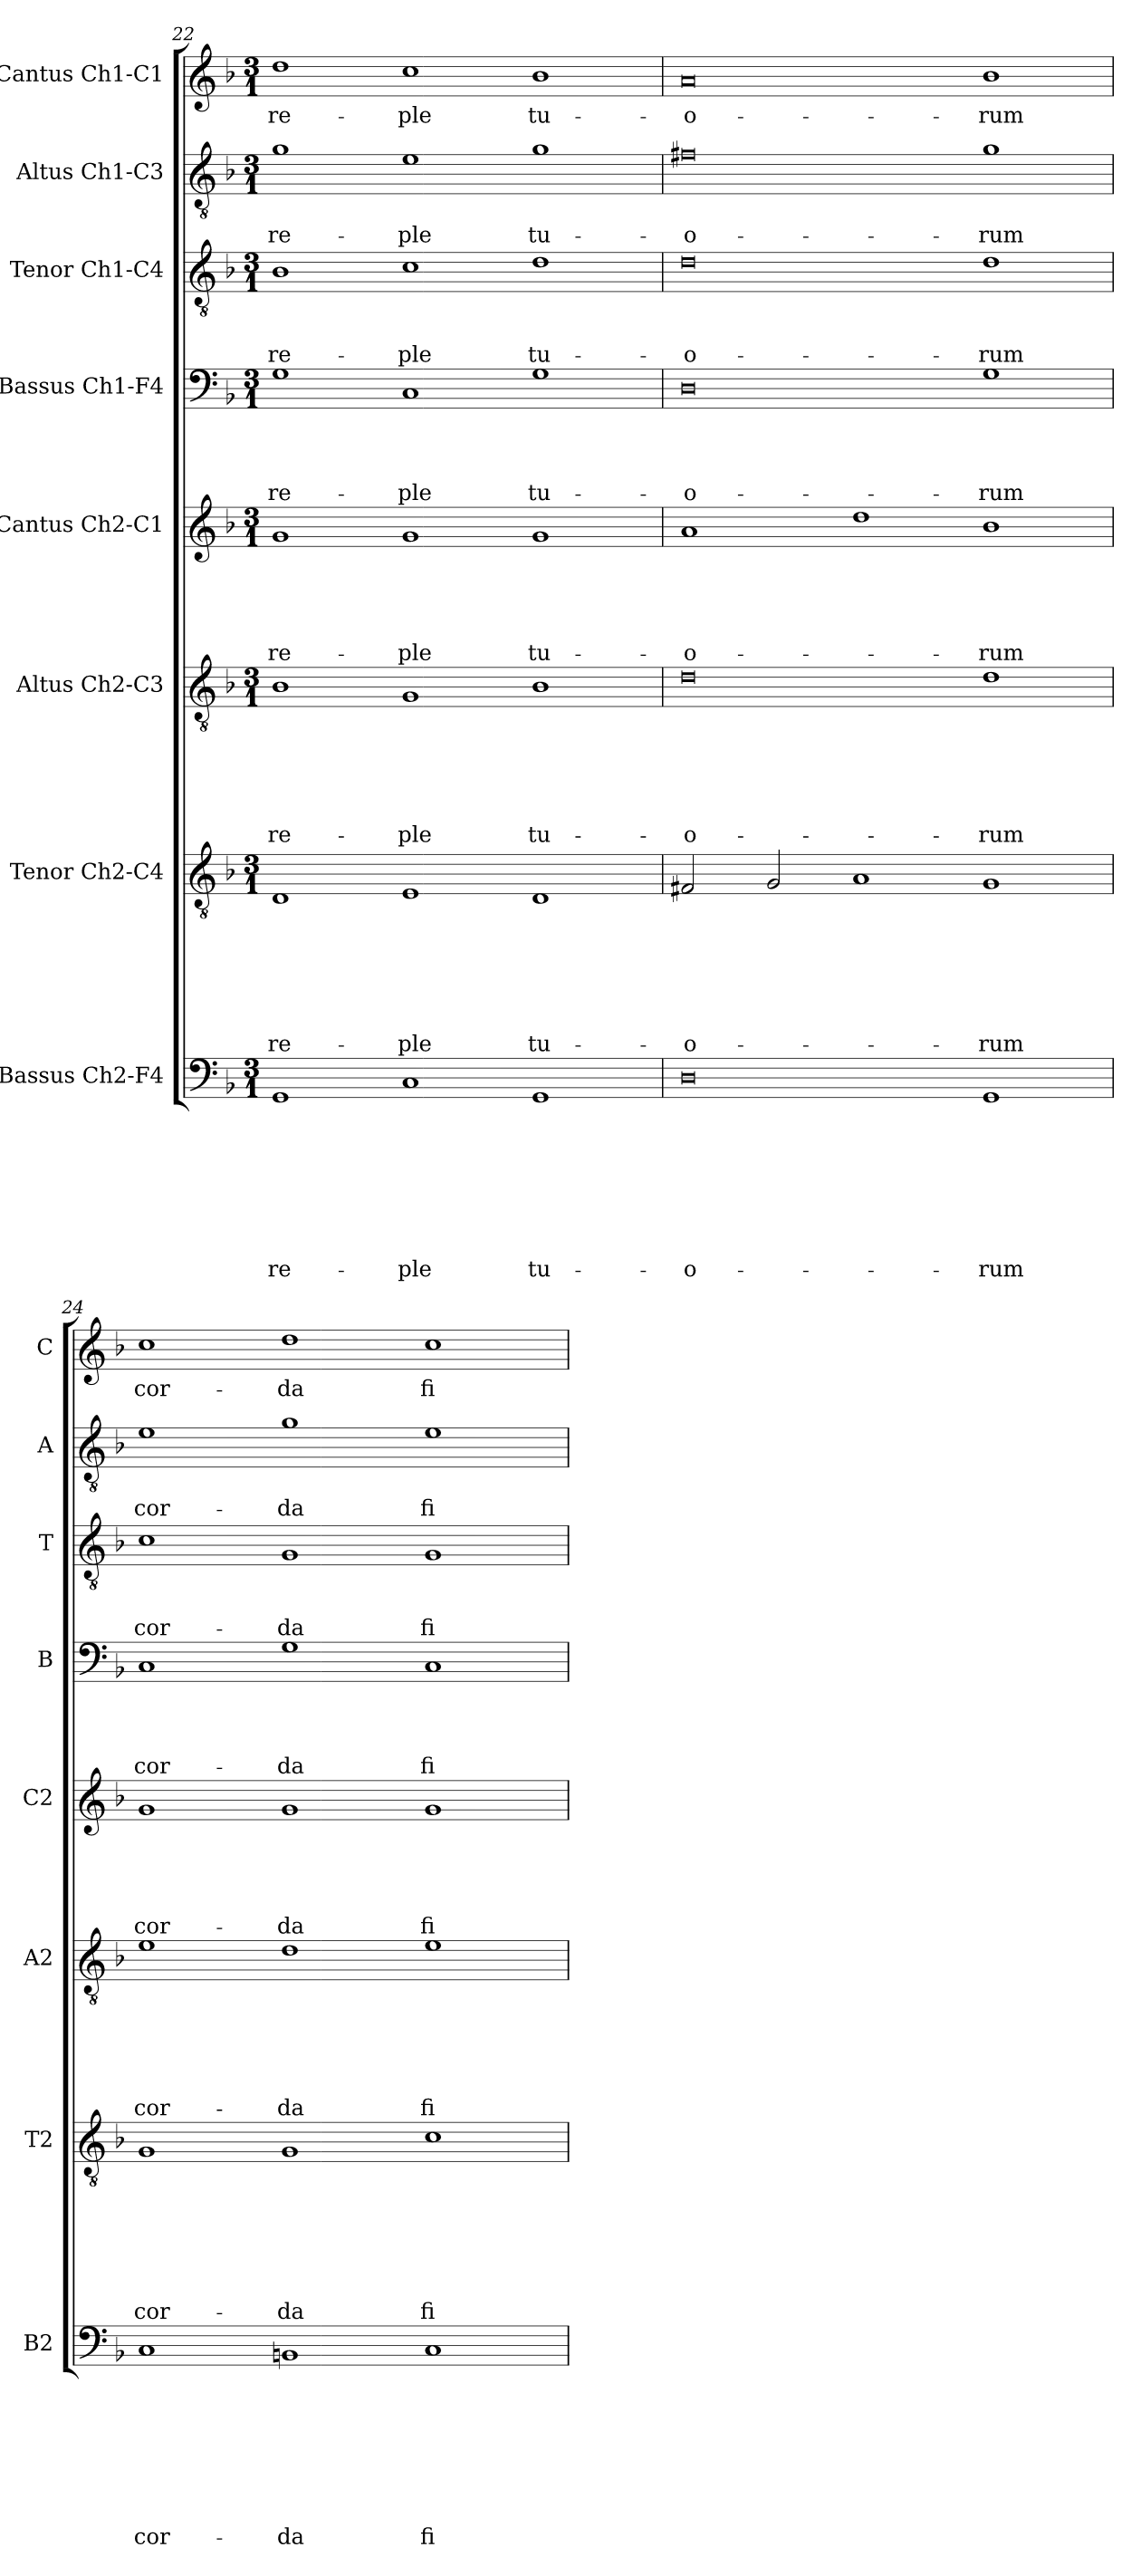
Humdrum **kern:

**kern	**text	**text	**text	**text	**text	**text	**text	**text	**kern	**text	**text	**text	**text	**text	**text	**text	**kern	**text	**text	**text	**text	**text	**text	**kern	**text	**text	**text	**text	**text	**kern	**text	**text	**text	**text	**kern	**text	**text	**text	**kern	**text	**text	**kern	**text
*part8	*part8	*part8	*part8	*part8	*part8	*part8	*part8	*part8	*part7	*part7	*part7	*part7	*part7	*part7	*part7	*part7	*part6	*part6	*part6	*part6	*part6	*part6	*part6	*part5	*part5	*part5	*part5	*part5	*part5	*part4	*part4	*part4	*part4	*part4	*part3	*part3	*part3	*part3	*part2	*part2	*part2	*part1	*part1
*staff8	*staff8	*staff8	*staff8	*staff8	*staff8	*staff8	*staff8	*staff8	*staff7	*staff7	*staff7	*staff7	*staff7	*staff7	*staff7	*staff7	*staff6	*staff6	*staff6	*staff6	*staff6	*staff6	*staff6	*staff5	*staff5	*staff5	*staff5	*staff5	*staff5	*staff4	*staff4	*staff4	*staff4	*staff4	*staff3	*staff3	*staff3	*staff3	*staff2	*staff2	*staff2	*staff1	*staff1
*I"Bassus Ch2-F4	*	*	*	*	*	*	*	*	*I"Tenor Ch2-C4	*	*	*	*	*	*	*	*I"Altus Ch2-C3	*	*	*	*	*	*	*I"Cantus Ch2-C1	*	*	*	*	*	*I"Bassus Ch1-F4	*	*	*	*	*I"Tenor Ch1-C4	*	*	*	*I"Altus Ch1-C3	*	*	*I"Cantus Ch1-C1	*
*I'B2	*	*	*	*	*	*	*	*	*I'T2	*	*	*	*	*	*	*	*I'A2	*	*	*	*	*	*	*I'C2	*	*	*	*	*	*I'B	*	*	*	*	*I'T	*	*	*	*I'A	*	*	*I'C	*
*clefF4	*	*	*	*	*	*	*	*	*clefGv2	*	*	*	*	*	*	*	*clefGv2	*	*	*	*	*	*	*clefG2	*	*	*	*	*	*clefF4	*	*	*	*	*clefGv2	*	*	*	*clefGv2	*	*	*clefG2	*
*k[b-]	*	*	*	*	*	*	*	*	*k[b-]	*	*	*	*	*	*	*	*k[b-]	*	*	*	*	*	*	*k[b-]	*	*	*	*	*	*k[b-]	*	*	*	*	*k[b-]	*	*	*	*k[b-]	*	*	*k[b-]	*
*F:	*	*	*	*	*	*	*	*	*F:	*	*	*	*	*	*	*	*F:	*	*	*	*	*	*	*F:	*	*	*	*	*	*F:	*	*	*	*	*F:	*	*	*	*F:	*	*	*F:	*
*M3/1	*	*	*	*	*	*	*	*	*M3/1	*	*	*	*	*	*	*	*M3/1	*	*	*	*	*	*	*M3/1	*	*	*	*	*	*M3/1	*	*	*	*	*M3/1	*	*	*	*M3/1	*	*	*M3/1	*
=22	=22	=22	=22	=22	=22	=22	=22	=22	=22	=22	=22	=22	=22	=22	=22	=22	=22	=22	=22	=22	=22	=22	=22	=22	=22	=22	=22	=22	=22	=22	=22	=22	=22	=22	=22	=22	=22	=22	=22	=22	=22	=22	=22
!	!	!	!	!	!	!	!	!LO:LY:b	!	!	!	!	!	!	!	!LO:LY:b	!	!	!	!	!	!	!LO:LY:b	!	!	!	!	!	!LO:LY:b	!	!	!	!	!LO:LY:b	!	!	!	!LO:LY:b	!	!	!LO:LY:b	!	!LO:LY:b
1GG	.	.	.	.	.	.	.	re-	1D	.	.	.	.	.	.	re-	1B-	.	.	.	.	.	re-	1g	.	.	.	.	re-	1G	.	.	.	re-	1B-	.	.	re-	1g	.	re-	1dd	re-
!	!	!	!	!	!	!	!	!LO:LY:b	!	!	!	!	!	!	!	!LO:LY:b	!	!	!	!	!	!	!LO:LY:b	!	!	!	!	!	!LO:LY:b	!	!	!	!	!LO:LY:b	!	!	!	!LO:LY:b	!	!	!LO:LY:b	!	!LO:LY:b
1C	.	.	.	.	.	.	.	-ple	1E	.	.	.	.	.	.	-ple	1G	.	.	.	.	.	-ple	1g	.	.	.	.	-ple	1C	.	.	.	-ple	1c	.	.	-ple	1e	.	-ple	1cc	-ple
!	!	!	!	!	!	!	!	!LO:LY:b	!	!	!	!	!	!	!	!LO:LY:b	!	!	!	!	!	!	!LO:LY:b	!	!	!	!	!	!LO:LY:b	!	!	!	!	!LO:LY:b	!	!	!	!LO:LY:b	!	!	!LO:LY:b	!	!LO:LY:b
1GG	.	.	.	.	.	.	.	tu-	1D	.	.	.	.	.	.	tu-	1B-	.	.	.	.	.	tu-	1g	.	.	.	.	tu-	1G	.	.	.	tu-	1d	.	.	tu-	1g	.	tu-	1b-	tu-
=23	=23	=23	=23	=23	=23	=23	=23	=23	=23	=23	=23	=23	=23	=23	=23	=23	=23	=23	=23	=23	=23	=23	=23	=23	=23	=23	=23	=23	=23	=23	=23	=23	=23	=23	=23	=23	=23	=23	=23	=23	=23	=23	=23
!	!	!	!	!	!	!	!	!LO:LY:b	!	!	!	!	!	!	!	!LO:LY:b	!	!	!	!	!	!	!LO:LY:b	!	!	!	!	!	!LO:LY:b	!	!	!	!	!LO:LY:b	!	!	!	!LO:LY:b	!	!	!LO:LY:b	!	!LO:LY:b
0D	.	.	.	.	.	.	.	-o-	2F#X/	.	.	.	.	.	.	-o-	0d	.	.	.	.	.	-o-	1a	.	.	.	.	-o-	0D	.	.	.	-o-	0d	.	.	-o-	0f#X	.	-o-	0a	-o-
.	.	.	.	.	.	.	.	.	2G/	.	.	.	.	.	.	.	.	.	.	.	.	.	.	.	.	.	.	.	.	.	.	.	.	.	.	.	.	.	.	.	.	.	.
.	.	.	.	.	.	.	.	.	1A	.	.	.	.	.	.	.	.	.	.	.	.	.	.	1dd	.	.	.	.	.	.	.	.	.	.	.	.	.	.	.	.	.	.	.
!	!	!	!	!	!	!	!	!LO:LY:b	!	!	!	!	!	!	!	!LO:LY:b	!	!	!	!	!	!	!LO:LY:b	!	!	!	!	!	!LO:LY:b	!	!	!	!	!LO:LY:b	!	!	!	!LO:LY:b	!	!	!LO:LY:b	!	!LO:LY:b
1GG	.	.	.	.	.	.	.	-rum	1G	.	.	.	.	.	.	-rum	1d	.	.	.	.	.	-rum	1b-	.	.	.	.	-rum	1G	.	.	.	-rum	1d	.	.	-rum	1g	.	-rum	1b-	-rum
=24	=24	=24	=24	=24	=24	=24	=24	=24	=24	=24	=24	=24	=24	=24	=24	=24	=24	=24	=24	=24	=24	=24	=24	=24	=24	=24	=24	=24	=24	=24	=24	=24	=24	=24	=24	=24	=24	=24	=24	=24	=24	=24	=24
!	!	!	!	!	!	!	!	!LO:LY:b	!	!	!	!	!	!	!	!LO:LY:b	!	!	!	!	!	!	!LO:LY:b	!	!	!	!	!	!LO:LY:b	!	!	!	!	!LO:LY:b	!	!	!	!LO:LY:b	!	!	!LO:LY:b	!	!LO:LY:b
1C	.	.	.	.	.	.	.	cor-	1G	.	.	.	.	.	.	cor-	1e	.	.	.	.	.	cor-	1g	.	.	.	.	cor-	1C	.	.	.	cor-	1c	.	.	cor-	1e	.	cor-	1cc	cor-
!	!	!	!	!	!	!	!	!LO:LY:b	!	!	!	!	!	!	!	!LO:LY:b	!	!	!	!	!	!	!LO:LY:b	!	!	!	!	!	!LO:LY:b	!	!	!	!	!LO:LY:b	!	!	!	!LO:LY:b	!	!	!LO:LY:b	!	!LO:LY:b
1BBn	.	.	.	.	.	.	.	-da	1G	.	.	.	.	.	.	-da	1d	.	.	.	.	.	-da	1g	.	.	.	.	-da	1G	.	.	.	-da	1G	.	.	-da	1g	.	-da	1dd	-da
!	!	!	!	!	!	!	!	!LO:LY:b	!	!	!	!	!	!	!	!LO:LY:b	!	!	!	!	!	!	!LO:LY:b	!	!	!	!	!	!LO:LY:b	!	!	!	!	!LO:LY:b	!	!	!	!LO:LY:b	!	!	!LO:LY:b	!	!LO:LY:b
1C	.	.	.	.	.	.	.	fi-	1c	.	.	.	.	.	.	fi-	1e	.	.	.	.	.	fi-	1g	.	.	.	.	fi-	1C	.	.	.	fi-	1G	.	.	fi-	1e	.	fi-	1cc	fi-
=	=	=	=	=	=	=	=	=	=	=	=	=	=	=	=	=	=	=	=	=	=	=	=	=	=	=	=	=	=	=	=	=	=	=	=	=	=	=	=	=	=	=	=
*-	*-	*-	*-	*-	*-	*-	*-	*-	*-	*-	*-	*-	*-	*-	*-	*-	*-	*-	*-	*-	*-	*-	*-	*-	*-	*-	*-	*-	*-	*-	*-	*-	*-	*-	*-	*-	*-	*-	*-	*-	*-	*-	*-
